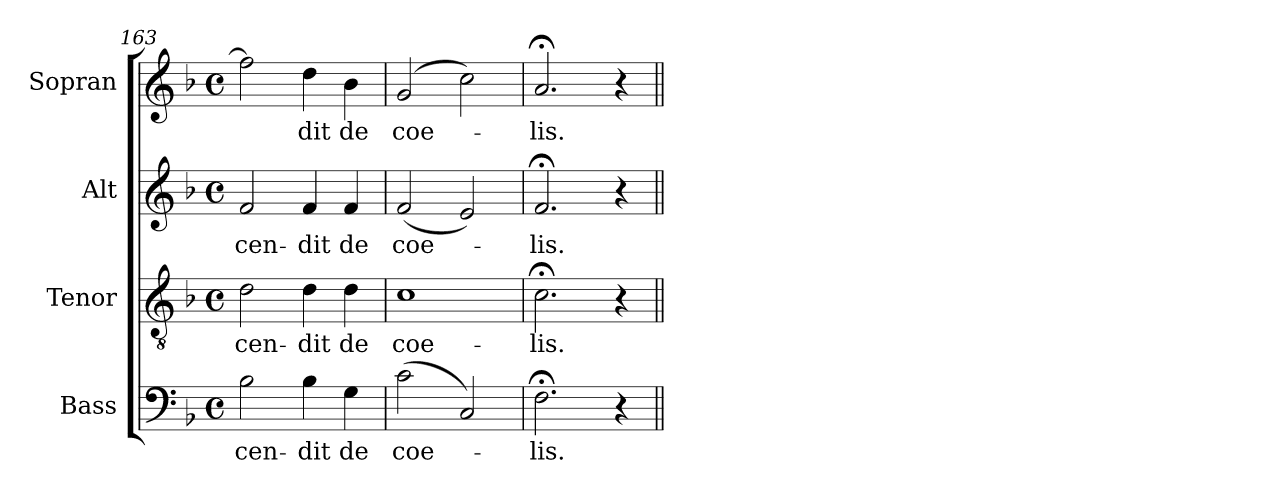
**kern	**text	**kern	**text	**kern	**text	**kern	**text
*part4	*part4	*part3	*part3	*part2	*part2	*part1	*part1
*staff4	*staff4	*staff3	*staff3	*staff2	*staff2	*staff1	*staff1
*I"Bass	*	*I"Tenor	*	*I"Alt	*	*I"Sopran	*
*I'B.	*	*I'T.	*	*I'A.	*	*I'S.	*
*clefF4	*	*clefGv2	*	*clefG2	*	*clefG2	*
*k[b-]	*	*k[b-]	*	*k[b-]	*	*k[b-]	*
*F:	*	*F:	*	*F:	*	*F:	*
*M4/4	*	*M4/4	*	*M4/4	*	*M4/4	*
*met(c)	*	*met(c)	*	*met(c)	*	*met(c)	*
=163	=163	=163	=163	=163	=163	=163	=163
!	!LO:LY:b	!	!LO:LY:b	!	!LO:LY:b	!	!
2B-\	-cen-	2d\	-cen-	2f/	-cen-	2ff\]	.
!	!LO:LY:b	!	!LO:LY:b	!	!LO:LY:b	!	!LO:LY:b
4B-\	-dit	4d\	-dit	4f/	-dit	4dd\	-dit
!	!LO:LY:b	!	!LO:LY:b	!	!LO:LY:b	!	!LO:LY:b
4G\	de	4d\	de	4f/	de	4b-\	de
=164	=164	=164	=164	=164	=164	=164	=164
!	!LO:LY:b	!	!LO:LY:b	!	!LO:LY:b	!	!LO:LY:b
(>2c\	coe-	1c	coe-	(<2f/	coe-	(2g/	coe-
2C/)	.	.	.	2e/)	.	2cc\)	.
=165	=165	=165	=165	=165	=165	=165	=165
!	!LO:LY:b	!	!LO:LY:b	!	!LO:LY:b	!	!LO:LY:b
2.F;<\	-lis.	2.c;<\	-lis.	2.f;</	-lis.	2.a;</	-lis.
4r	.	4r	.	4r	.	4r	.
=||	=||	=||	=||	=||	=||	=||	=||
*-	*-	*-	*-	*-	*-	*-	*-
